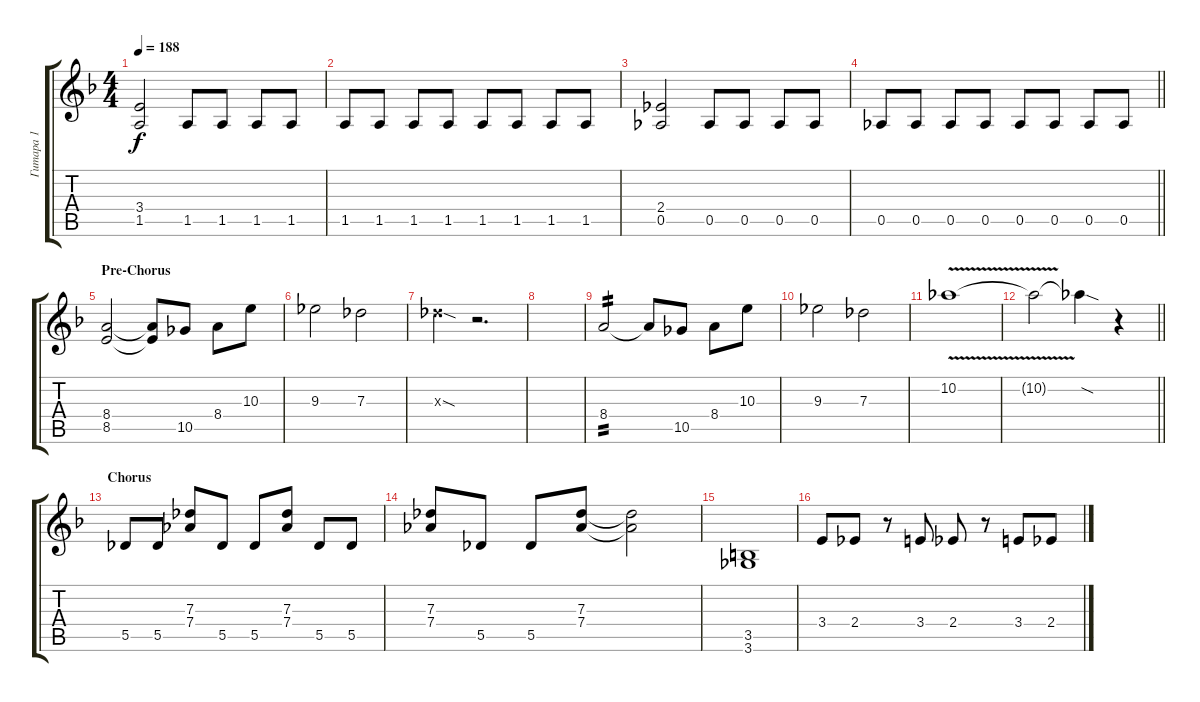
\track ("Гитара 1" "Гитара 1") {instrument distortionguitar}
\staff {score tabs}
\tuning (Eb4 Bb3 Gb3 Db3 Ab2 Eb2) {hide}
\ts (4 4)
\tempo 188
\clef g2
\ks dminor
(3.4 1.5).2{dy f} 1.5.8 1.5.8 1.5.8 1.5.8 |
1.5.8 1.5.8 1.5.8 1.5.8 1.5.8 1.5.8 1.5.8 1.5.8 |
(2.4 0.5).2 0.5.8 0.5.8 0.5.8 0.5.8 |
\barLineRight lightlight
0.5.8 0.5.8 0.5.8 0.5.8 0.5.8 0.5.8 0.5.8 0.5.8 |
\section ("" "Pre-Chorus")
(8.4 8.5).2 (8.4{t} 8.5{t}).8 10.5.8 8.4.8 10.3.8 |
9.3.2 7.3.2 |
7.3{sod x}.4 r.2{d} |
|
8.4.2{tp 2} 8.4{t}.8 10.5.8 8.4.8 10.3.8 |
9.3.2 7.3.2 |
10.2{v}.1 |
\barLineRight lightlight
10.2{t}.2 10.2{sod t}.4 r.4 |
\section ("" "Chorus")
5.5.8 5.5.8 (7.3 7.4).8 5.5.8 5.5.8 (7.3 7.4).8 5.5.8 5.5.8 |
(7.3 7.4).8 5.5.8 5.5.8 (7.3 7.4).8 (7.3{t} 7.4{t}).2 |
(3.5 3.6).1 |
3.4.8 2.4.8 r.8 3.4.8 2.4.8 r.8 3.4.8 2.4.8
